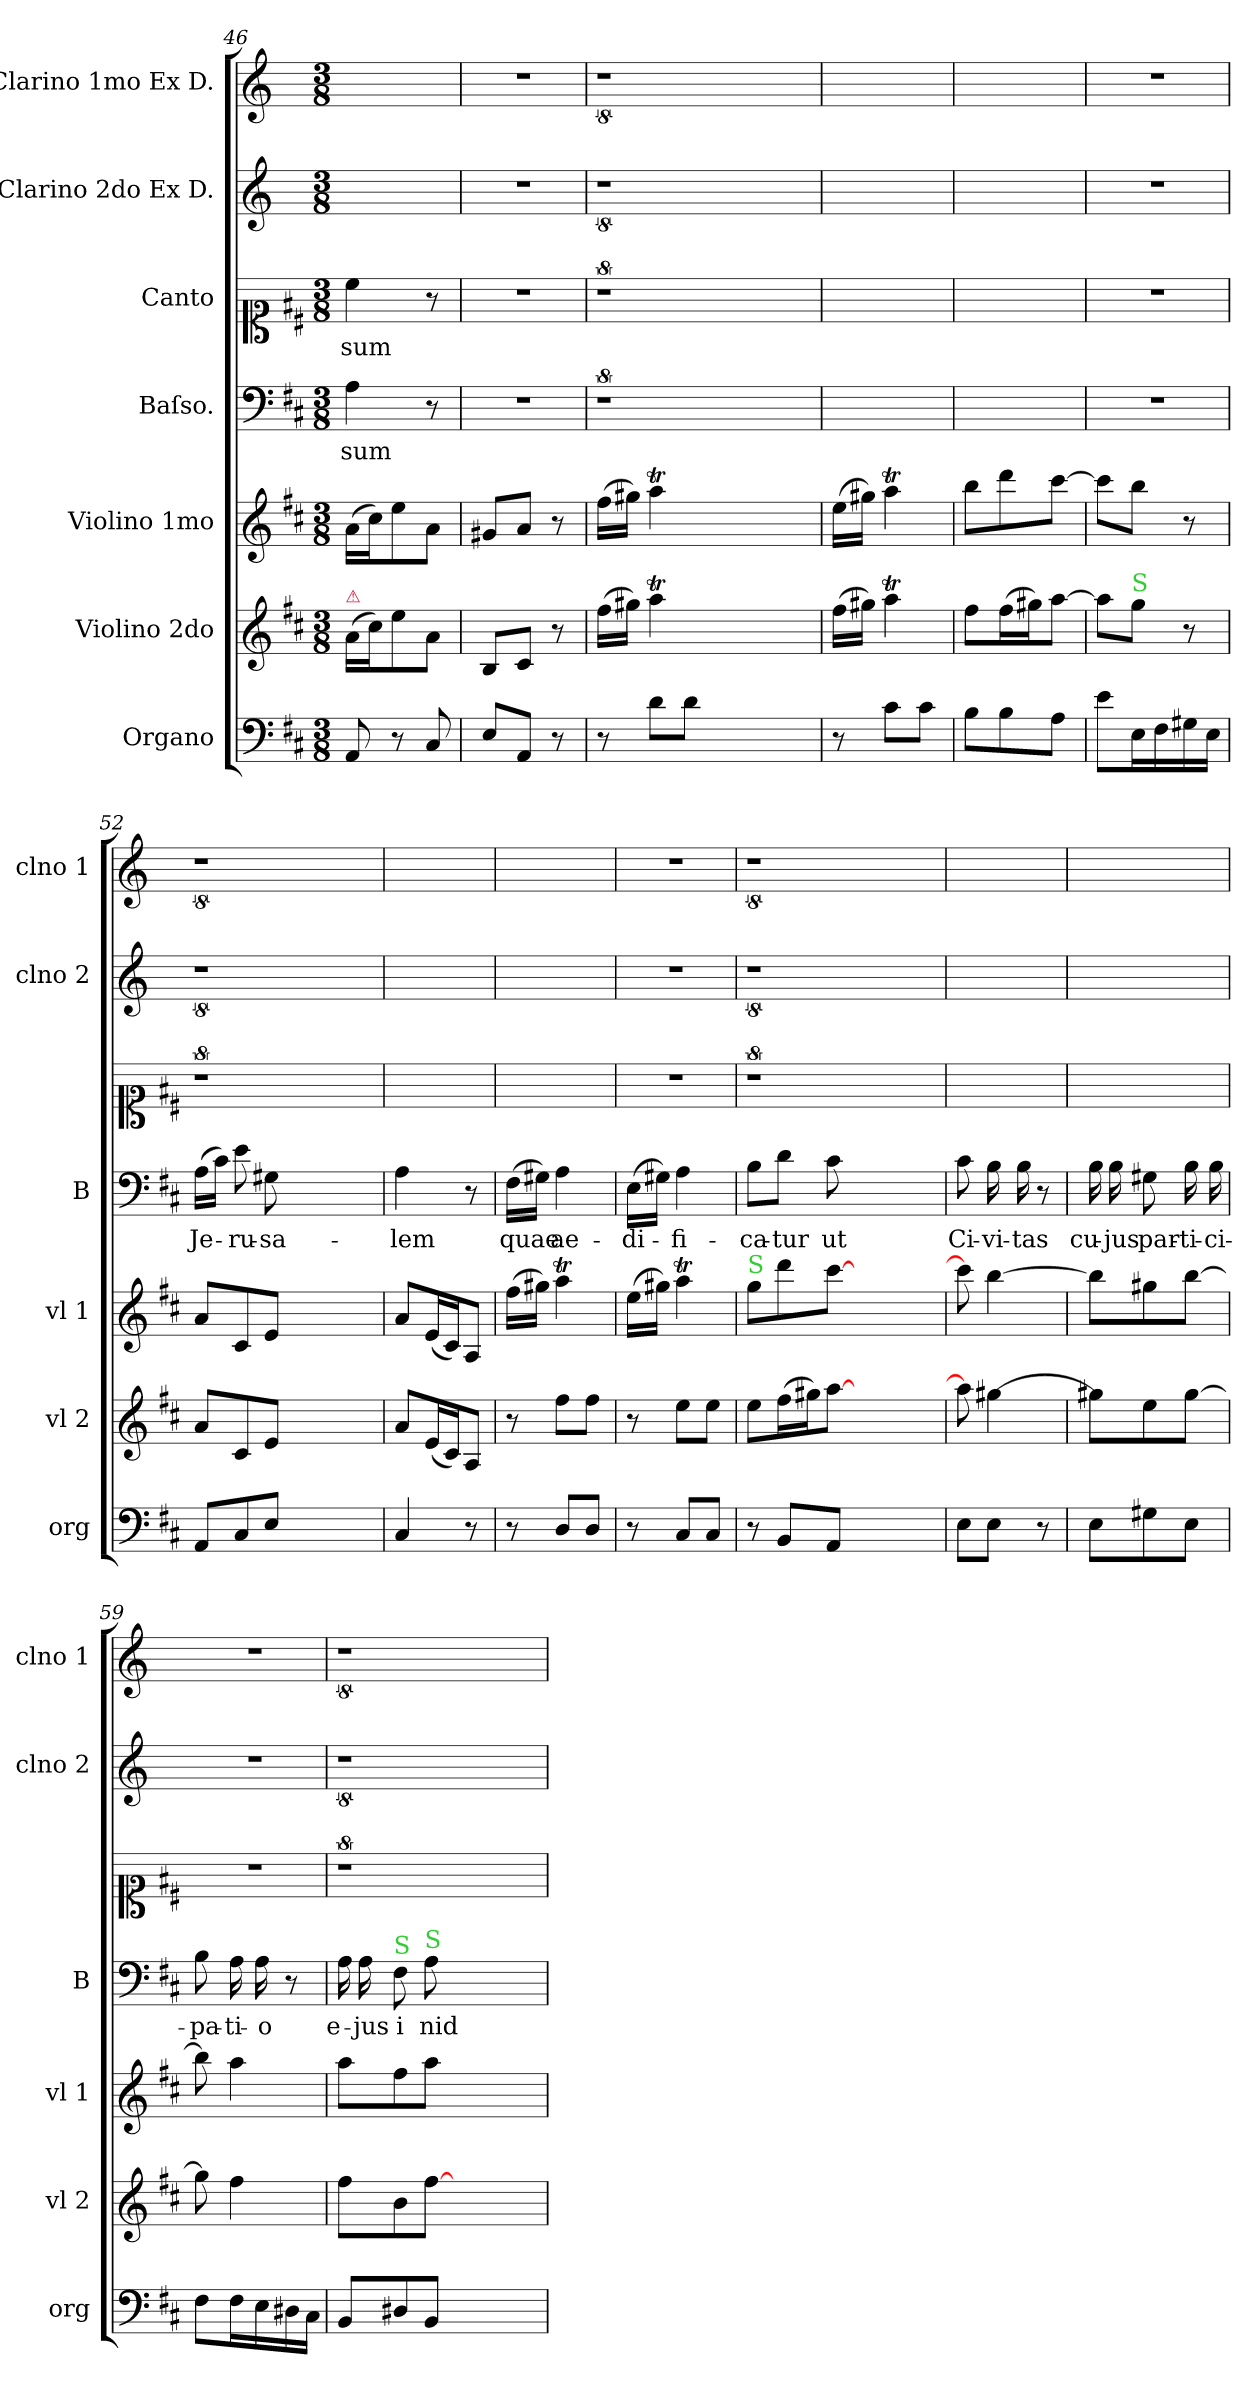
**kern	**kern	**kern	**kern	**text	**kern	**text	**kern	**kern
*part7	*part6	*part5	*part4	*part4	*part3	*part3	*part2	*part1
*staff7	*staff6	*staff5	*staff4	*staff4	*staff3	*staff3	*staff2	*staff1
*I"Organo	*I"Violino 2do	*I"Violino 1mo	*I"Baſso.	*	*I"Canto	*	*I"Clarino 2do Ex D.	*I"Clarino 1mo Ex D.
*I'org	*I'vl 2	*I'vl 1	*I'B	*	*	*	*I'clno 2	*I'clno 1
*clefF4	*clefG2	*clefG2	*clefF4	*	*clefC1	*	*clefG2	*clefG2
*	*	*	*	*	*	*	*ITrd-1c-2	*ITrd-1c-2
*k[f#c#]	*k[f#c#]	*k[f#c#]	*k[f#c#]	*	*k[f#c#]	*	*k[f#c#]	*k[f#c#]
*M3/8	*M3/8	*M3/8	*M3/8	*	*M3/8	*	*M3/8	*M3/8
=46	=46	=46	=46	=46	=46	=46	=46	=46
!	!LO:TX:a:color=crimson:t=⚠	!	!	!	!	!	!	!
8AA/	(16a\LL	(16a\LL	4A\	sum	4cc#\	sum	4.ryy	4.ryy
.	16cc#\J)	16cc#\J)	.	.	.	.	.	.
8r	8ee\	8ee\	.	.	.	.	.	.
8C#/	8a/J	8a\J	8r	.	8r	.	.	.
=47	=47	=47	=47	=47	=47	=47	=47	=47
8E/L	8B/L	8g#X/L	4.r	.	4.r	.	4.r	4.r
8AA/J	8c#/J	8a/J	.	.	.	.	.	.
8r	8r	8r	.	.	.	.	.	.
=48	=48	=48	=48	=48	=48	=48	=48	=48
8r	(16ff#\LL	(16ff#\LL	8%9r	.	8%9r	.	8%9r	8%9r
.	16gg#X\JJ)	16gg#X\JJ)	.	.	.	.	.	.
8d\L	4aaT\	4aaT\	.	.	.	.	.	.
8d\J	.	.	.	.	.	.	.	.
2.ryy	2.ryy	2.ryy	.	.	.	.	.	.
=49	=49	=49	=49	=49	=49	=49	=49	=49
8r	(16ff#\LL	(16ee\LL	4.ryy	.	4.ryy	.	4.ryy	4.ryy
.	16gg#X\JJ)	16gg#X\JJ)	.	.	.	.	.	.
8c#\L	4aaT\	4aaT\	.	.	.	.	.	.
8c#\J	.	.	.	.	.	.	.	.
=50	=50	=50	=50	=50	=50	=50	=50	=50
8B\L	8ff#\L	8bb\L	4.ryy	.	4.ryy	.	4.ryy	4.ryy
8B\	(16ff#\L	8ddd\	.	.	.	.	.	.
.	16gg#X\J)	.	.	.	.	.	.	.
8A\J	[8aa\J	[8ccc#\J	.	.	.	.	.	.
=51	=51	=51	=51	=51	=51	=51	=51	=51
8e\L	8aa\L]	8ccc#\L]	4.r	.	4.r	.	4.r	4.r
!	!LO:TX:a:color=limegreen:t=S	!	!	!	!	!	!	!
16E\L	8gg\J	8bb\J	.	.	.	.	.	.
16F#\	.	.	.	.	.	.	.	.
16G#X\	8r	8r	.	.	.	.	.	.
16E\JJ	.	.	.	.	.	.	.	.
=52	=52	=52	=52	=52	=52	=52	=52	=52
8AA/L	8a/L	8a/L	(16A\LL	Je-	8%9r	.	8%9r	8%9r
.	.	.	16c#\JJ)	.	.	.	.	.
8C#/	8c#/	8c#/	8e\	-ru-	.	.	.	.
8E/J	8e/J	8e/J	8G#X\	-sa-	.	.	.	.
2.ryy	2.ryy	2.ryy	2.ryy	.	.	.	.	.
=53	=53	=53	=53	=53	=53	=53	=53	=53
4C#/	8a/L	8a/L	4A\	-lem	4.ryy	.	4.ryy	4.ryy
.	(16e/L	(16e/L	.	.	.	.	.	.
.	16c#/J)	16c#/J)	.	.	.	.	.	.
8r	8A/J	8A/J	8r	.	.	.	.	.
=54	=54	=54	=54	=54	=54	=54	=54	=54
8r	8r	(16ff#\LL	(16F#\LL	quae	4.ryy	.	4.ryy	4.ryy
.	.	16gg#X\JJ)	16G#X\JJ)	.	.	.	.	.
8D/L	8ff#\L	4aaT\	4A\	ae-	.	.	.	.
8D/J	8ff#\J	.	.	.	.	.	.	.
=55	=55	=55	=55	=55	=55	=55	=55	=55
8r	8r	(16ee\LL	(16E\LL	-di-	4.r	.	4.r	4.r
.	.	16gg#X\JJ)	16G#X\JJ)	.	.	.	.	.
8C#/L	8ee\L	4aaT\	4A\	-fi-	.	.	.	.
8C#/J	8ee\J	.	.	.	.	.	.	.
=56	=56	=56	=56	=56	=56	=56	=56	=56
!	!	!LO:TX:a:color=limegreen:t=S	!	!	!	!	!	!
8r	8ee\L	8gg\L	8B\L	-ca-	8%9r	.	8%9r	8%9r
8BB/L	(16ff#\L	8ddd\	8d\J	-tur	.	.	.	.
.	16gg#X\J)	.	.	.	.	.	.	.
8AA/J	[8aa\J	[8ccc#\J	8c#\	ut	.	.	.	.
2.ryy	2.ryy	2.ryy	2.ryy	.	.	.	.	.
=57	=57	=57	=57	=57	=57	=57	=57	=57
8E\L	8aa\]	8ccc#\]	8c#\	Ci-	4.ryy	.	4.ryy	4.ryy
8E\J	[4gg#X\	[4bb\	16B\	-vi-	.	.	.	.
.	.	.	16B\	-tas	.	.	.	.
8r	.	.	8r	.	.	.	.	.
=58	=58	=58	=58	=58	=58	=58	=58	=58
8E\L	8gg#X\L]	8bb\L]	16B\	cu-	4.ryy	.	4.ryy	4.ryy
.	.	.	16B\	-jus	.	.	.	.
8G#X\	8ee\	8gg#X\	8G#X\	par-	.	.	.	.
8E\J	[8gg#\J	[8bb\J	16B\	-ti-	.	.	.	.
.	.	.	16B\	-ci-	.	.	.	.
=59	=59	=59	=59	=59	=59	=59	=59	=59
8F#\L	8gg#\]	8bb\]	8B\	-pa-	4.r	.	4.r	4.r
16F#\L	4ff#\	4aa\	16A\	-ti-	.	.	.	.
16E\	.	.	16A\	-o	.	.	.	.
16D#X\	.	.	8r	.	.	.	.	.
16C#\JJ	.	.	.	.	.	.	.	.
=60	=60	=60	=60	=60	=60	=60	=60	=60
8BB/L	8ff#\L	8aa\L	16A\	e-	8%9r	.	8%9r	8%9r
.	.	.	16A\	-jus	.	.	.	.
!	!	!	!LO:TX:a:color=limegreen:t=S	!	!	!	!	!
8D#X/	8b\	8ff#\	8F#\	i	.	.	.	.
!	!	!	!LO:TX:a:color=limegreen:t=S	!	!	!	!	!
8BB/J	[8ff#\J	8aa\J	8A\	nid-	.	.	.	.
2.ryy	2.ryy	2.ryy	2.ryy	.	.	.	.	.
=	=	=	=	=	=	=	=	=
*-	*-	*-	*-	*-	*-	*-	*-	*-
